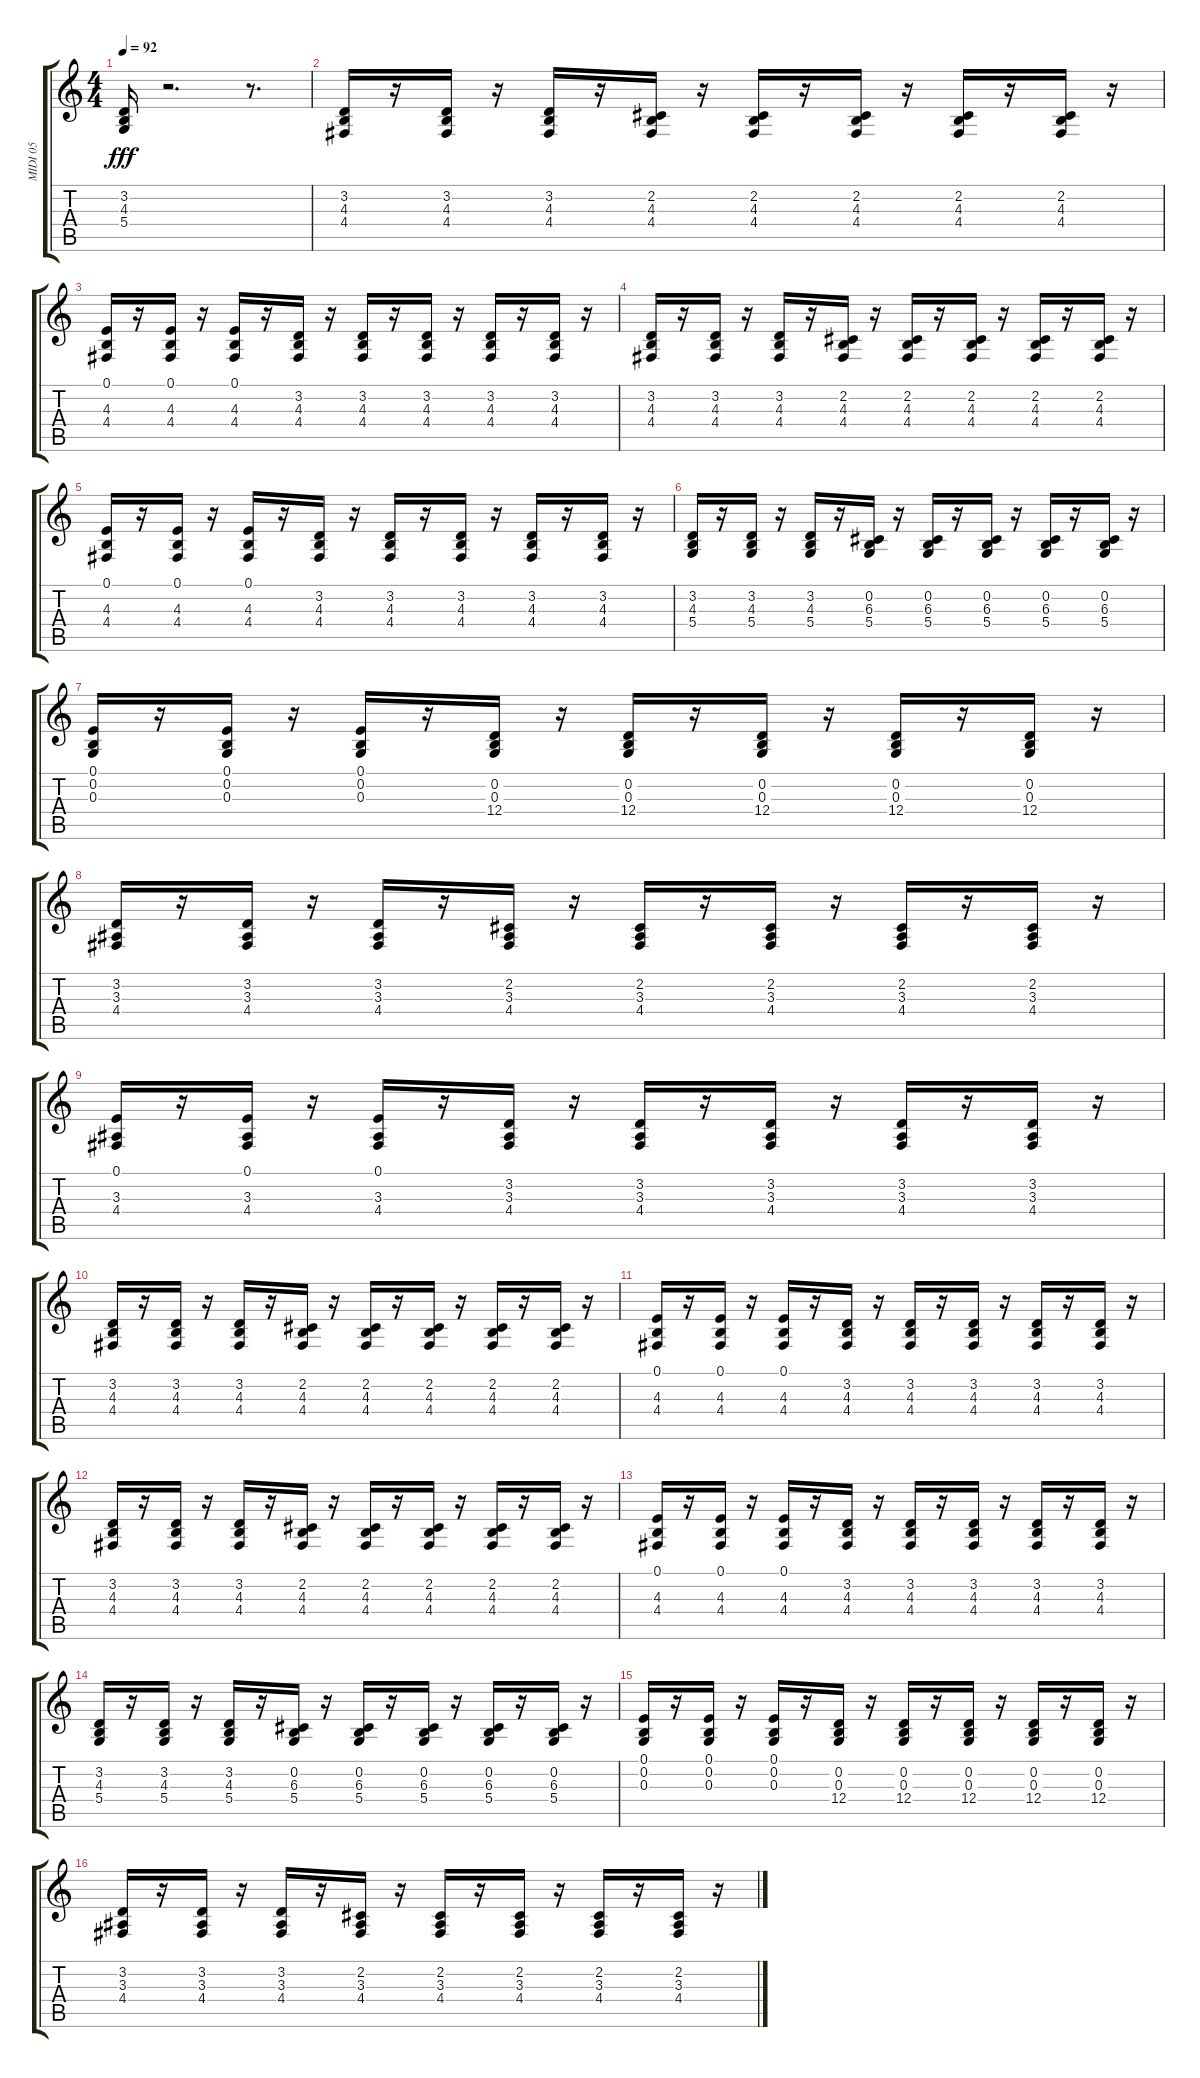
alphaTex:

\track ("MIDI 05" "MIDI 05") {instrument synthstrings1}
\staff {score tabs}
\tuning (E4 B3 G3 D3 A2 E2) {hide}
\ts (4 4)
\tempo 92
\clef g2
\ks c
(3.2 4.3 5.4).16{dy fff} r.2{d} r.8{d} |
(3.2 4.3 4.4).16 r.16 (3.2 4.3 4.4).16 r.16 (3.2 4.3 4.4).16 r.16 (2.2 4.3 4.4).16 r.16 (2.2 4.3 4.4).16 r.16 (2.2 4.3 4.4).16 r.16 (2.2 4.3 4.4).16 r.16 (2.2 4.3 4.4).16 r.16 |
(0.1 4.3 4.4).16 r.16 (0.1 4.3 4.4).16 r.16 (0.1 4.3 4.4).16 r.16 (3.2 4.3 4.4).16 r.16 (3.2 4.3 4.4).16 r.16 (3.2 4.3 4.4).16 r.16 (3.2 4.3 4.4).16 r.16 (3.2 4.3 4.4).16 r.16 |
(3.2 4.3 4.4).16 r.16 (3.2 4.3 4.4).16 r.16 (3.2 4.3 4.4).16 r.16 (2.2 4.3 4.4).16 r.16 (2.2 4.3 4.4).16 r.16 (2.2 4.3 4.4).16 r.16 (2.2 4.3 4.4).16 r.16 (2.2 4.3 4.4).16 r.16 |
(0.1 4.3 4.4).16 r.16 (0.1 4.3 4.4).16 r.16 (0.1 4.3 4.4).16 r.16 (3.2 4.3 4.4).16 r.16 (3.2 4.3 4.4).16 r.16 (3.2 4.3 4.4).16 r.16 (3.2 4.3 4.4).16 r.16 (3.2 4.3 4.4).16 r.16 |
(3.2 4.3 5.4).16 r.16 (3.2 4.3 5.4).16 r.16 (3.2 4.3 5.4).16 r.16 (0.2 6.3 5.4).16 r.16 (0.2 6.3 5.4).16 r.16 (0.2 6.3 5.4).16 r.16 (0.2 6.3 5.4).16 r.16 (0.2 6.3 5.4).16 r.16 |
(0.1 0.2 0.3).16 r.16 (0.1 0.2 0.3).16 r.16 (0.1 0.2 0.3).16 r.16 (0.2 0.3 12.4).16 r.16 (0.2 0.3 12.4).16 r.16 (0.2 0.3 12.4).16 r.16 (0.2 0.3 12.4).16 r.16 (0.2 0.3 12.4).16 r.16 |
(3.2 3.3 4.4).16 r.16 (3.2 3.3 4.4).16 r.16 (3.2 3.3 4.4).16 r.16 (2.2 3.3 4.4).16 r.16 (2.2 3.3 4.4).16 r.16 (2.2 3.3 4.4).16 r.16 (2.2 3.3 4.4).16 r.16 (2.2 3.3 4.4).16 r.16 |
(0.1 3.3 4.4).16 r.16 (0.1 3.3 4.4).16 r.16 (0.1 3.3 4.4).16 r.16 (3.2 3.3 4.4).16 r.16 (3.2 3.3 4.4).16 r.16 (3.2 3.3 4.4).16 r.16 (3.2 3.3 4.4).16 r.16 (3.2 3.3 4.4).16 r.16 |
(3.2 4.3 4.4).16 r.16 (3.2 4.3 4.4).16 r.16 (3.2 4.3 4.4).16 r.16 (2.2 4.3 4.4).16 r.16 (2.2 4.3 4.4).16 r.16 (2.2 4.3 4.4).16 r.16 (2.2 4.3 4.4).16 r.16 (2.2 4.3 4.4).16 r.16 |
(0.1 4.3 4.4).16 r.16 (0.1 4.3 4.4).16 r.16 (0.1 4.3 4.4).16 r.16 (3.2 4.3 4.4).16 r.16 (3.2 4.3 4.4).16 r.16 (3.2 4.3 4.4).16 r.16 (3.2 4.3 4.4).16 r.16 (3.2 4.3 4.4).16 r.16 |
(3.2 4.3 4.4).16 r.16 (3.2 4.3 4.4).16 r.16 (3.2 4.3 4.4).16 r.16 (2.2 4.3 4.4).16 r.16 (2.2 4.3 4.4).16 r.16 (2.2 4.3 4.4).16 r.16 (2.2 4.3 4.4).16 r.16 (2.2 4.3 4.4).16 r.16 |
(0.1 4.3 4.4).16 r.16 (0.1 4.3 4.4).16 r.16 (0.1 4.3 4.4).16 r.16 (3.2 4.3 4.4).16 r.16 (3.2 4.3 4.4).16 r.16 (3.2 4.3 4.4).16 r.16 (3.2 4.3 4.4).16 r.16 (3.2 4.3 4.4).16 r.16 |
(3.2 4.3 5.4).16 r.16 (3.2 4.3 5.4).16 r.16 (3.2 4.3 5.4).16 r.16 (0.2 6.3 5.4).16 r.16 (0.2 6.3 5.4).16 r.16 (0.2 6.3 5.4).16 r.16 (0.2 6.3 5.4).16 r.16 (0.2 6.3 5.4).16 r.16 |
(0.1 0.2 0.3).16 r.16 (0.1 0.2 0.3).16 r.16 (0.1 0.2 0.3).16 r.16 (0.2 0.3 12.4).16 r.16 (0.2 0.3 12.4).16 r.16 (0.2 0.3 12.4).16 r.16 (0.2 0.3 12.4).16 r.16 (0.2 0.3 12.4).16 r.16 |
(3.2 3.3 4.4).16 r.16 (3.2 3.3 4.4).16 r.16 (3.2 3.3 4.4).16 r.16 (2.2 3.3 4.4).16 r.16 (2.2 3.3 4.4).16 r.16 (2.2 3.3 4.4).16 r.16 (2.2 3.3 4.4).16 r.16 (2.2 3.3 4.4).16 r.16
